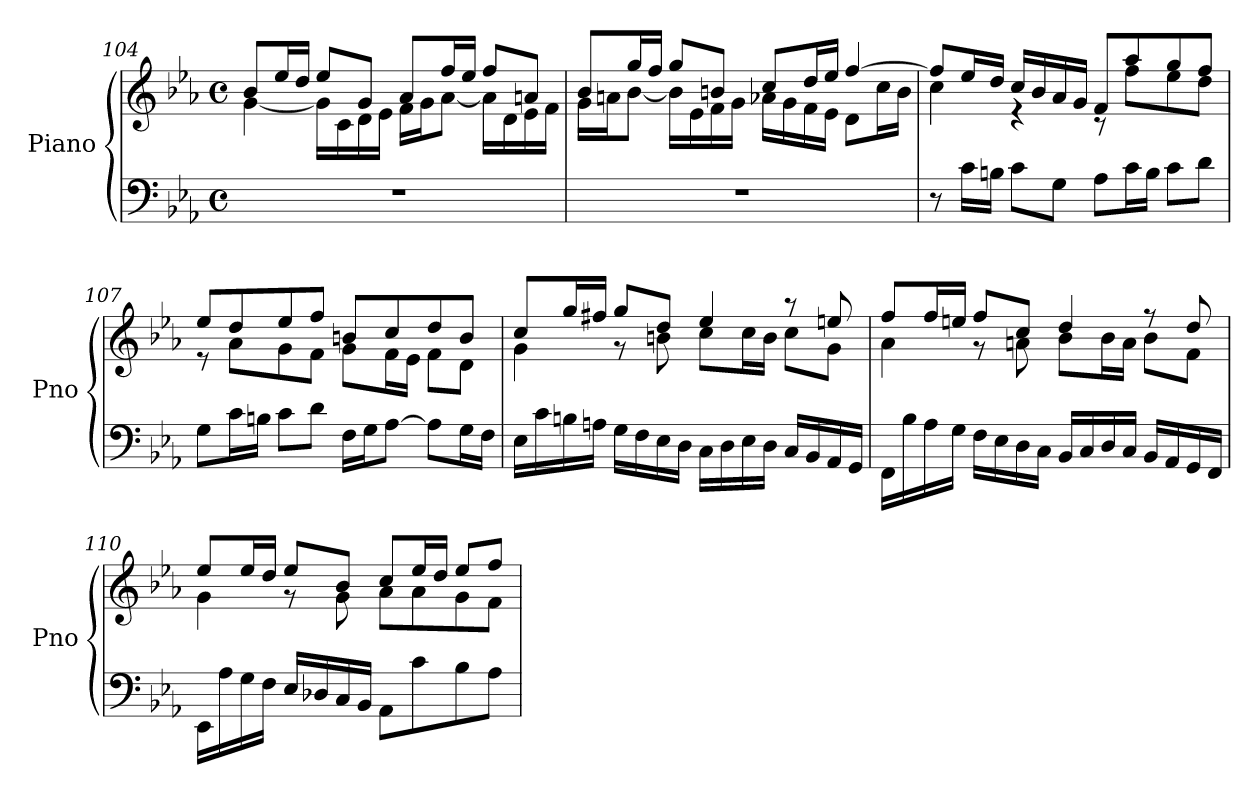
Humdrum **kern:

**kern	**kern
*part1	*part1
*staff2	*staff1
*I"Piano	*
*I'Pno	*
*clefF4	*clefG2
*k[b-e-a-]	*k[b-e-a-]
*E-:	*E-:
*M4/4	*M4/4
*met(c)	*met(c)
=104	=104
*	*^
1r	8b-/L	[4g\
.	16ee-/L	.
.	16dd/JJ	.
.	8ee-/L	16g\LL]
.	.	16c\
.	8g/J	16d\
.	.	16e-\JJ
.	8a-/L	16f\LL
.	.	16g\J
.	16ff/L	[8a-\J
.	16ee-/JJ	.
.	8ff/L	16a-\LL]
.	.	16d\
.	8an/J	16e-\
.	.	16f\JJ
=105	=105	=105
1r	8b-/L	16g\LL
.	.	16an\J
.	16gg/L	[8b-\J
.	16ff/JJ	.
.	8gg/L	16b-\LL]
.	.	16e-\
.	8bn/J	16f\
.	.	16g\JJ
.	8cc/L	16a-X\LL
.	.	16g\
.	16dd/L	16f\
.	16ee-/JJ	16e-\JJ
.	[4ff/	8d\L
.	.	16cc\L
.	.	16b\JJ
!!LO:LB:g=z	!!
=106	=106	=106
8r	8ff/L]	4cc\
16c\LL	16ee-/L	.
16Bn\JJ	16dd/JJ	.
8c\L	16cc/LL	4re
.	16b-/	.
8G\J	16a-/	.
.	16g/JJ	.
8A-\L	8f/L	8rc
16c\L	8aa-/	8ff\L
16B\JJ	.	.
8c\L	8gg/	8ee-\
8d\J	8ff/J	8dd\J
=107	=107	=107
8G\L	8ee-/L	8re
16c\L	8dd/	8a-\L
16Bn\JJ	.	.
8c\L	8ee-/	8g\
8d\J	8ff/J	8f\J
16F\LL	8bn/L	8g\L
16G\J	.	.
[8A-\J	8cc/	16f\L
.	.	16e-\JJ
8A-\L]	8dd/	8f\L
16G\L	8b/J	8d\J
16F\JJ	.	.
=108	=108	=108
16E-\LL	8cc/L	4g\
16c\	.	.
16Bn\	16gg/L	.
16An\JJ	16ff#X/JJ	.
16G\LL	8gg/L	8r
16F\	.	.
16E-\	8dd/J	8bn\
16D\JJ	.	.
16C\LL	4ee-/	8cc\L
16D\	.	.
16E-\	.	16cc\L
16D\JJ	.	16b\JJ
16C/LL	8raa	8cc\L
16BB-/	.	.
16AA-/	8een/	8g\J
16GG/JJ	.	.
!!LO:LB:g=z	!!
=109	=109	=109
16FF/LL	8ff/L	4a-\
16B-\	.	.
16A-\	16ff/L	.
16G\JJ	16een/JJ	.
16F\LL	8ff/L	8r
16E-\	.	.
16D\	8cc/J	8an\
16C\JJ	.	.
16BB-/LL	4dd/	8b-\L
16C/	.	.
16D/	.	16b-\L
16C/JJ	.	16a\JJ
16BB-/LL	8rff	8b-\L
16AA-/	.	.
16GG/	8dd/	8f\J
16FF/JJ	.	.
=110	=110	=110
16EE-/LL	8ee-/L	4g\
16A-\	.	.
16G\	16ee-/L	.
16F\JJ	16dd/JJ	.
16E-/LL	8ee-/L	8rg
16D-X/	.	.
16C/	8b-/J	8g\
16BB-/JJ	.	.
8AA-\L	8cc/L	8a-\L
8c\	16ee-/L	8a-\
.	16dd/JJ	.
8B-\	8ee-/L	8g\
8A-\J	8ff/J	8f\J
*	*v	*v
=	=
*-	*-
